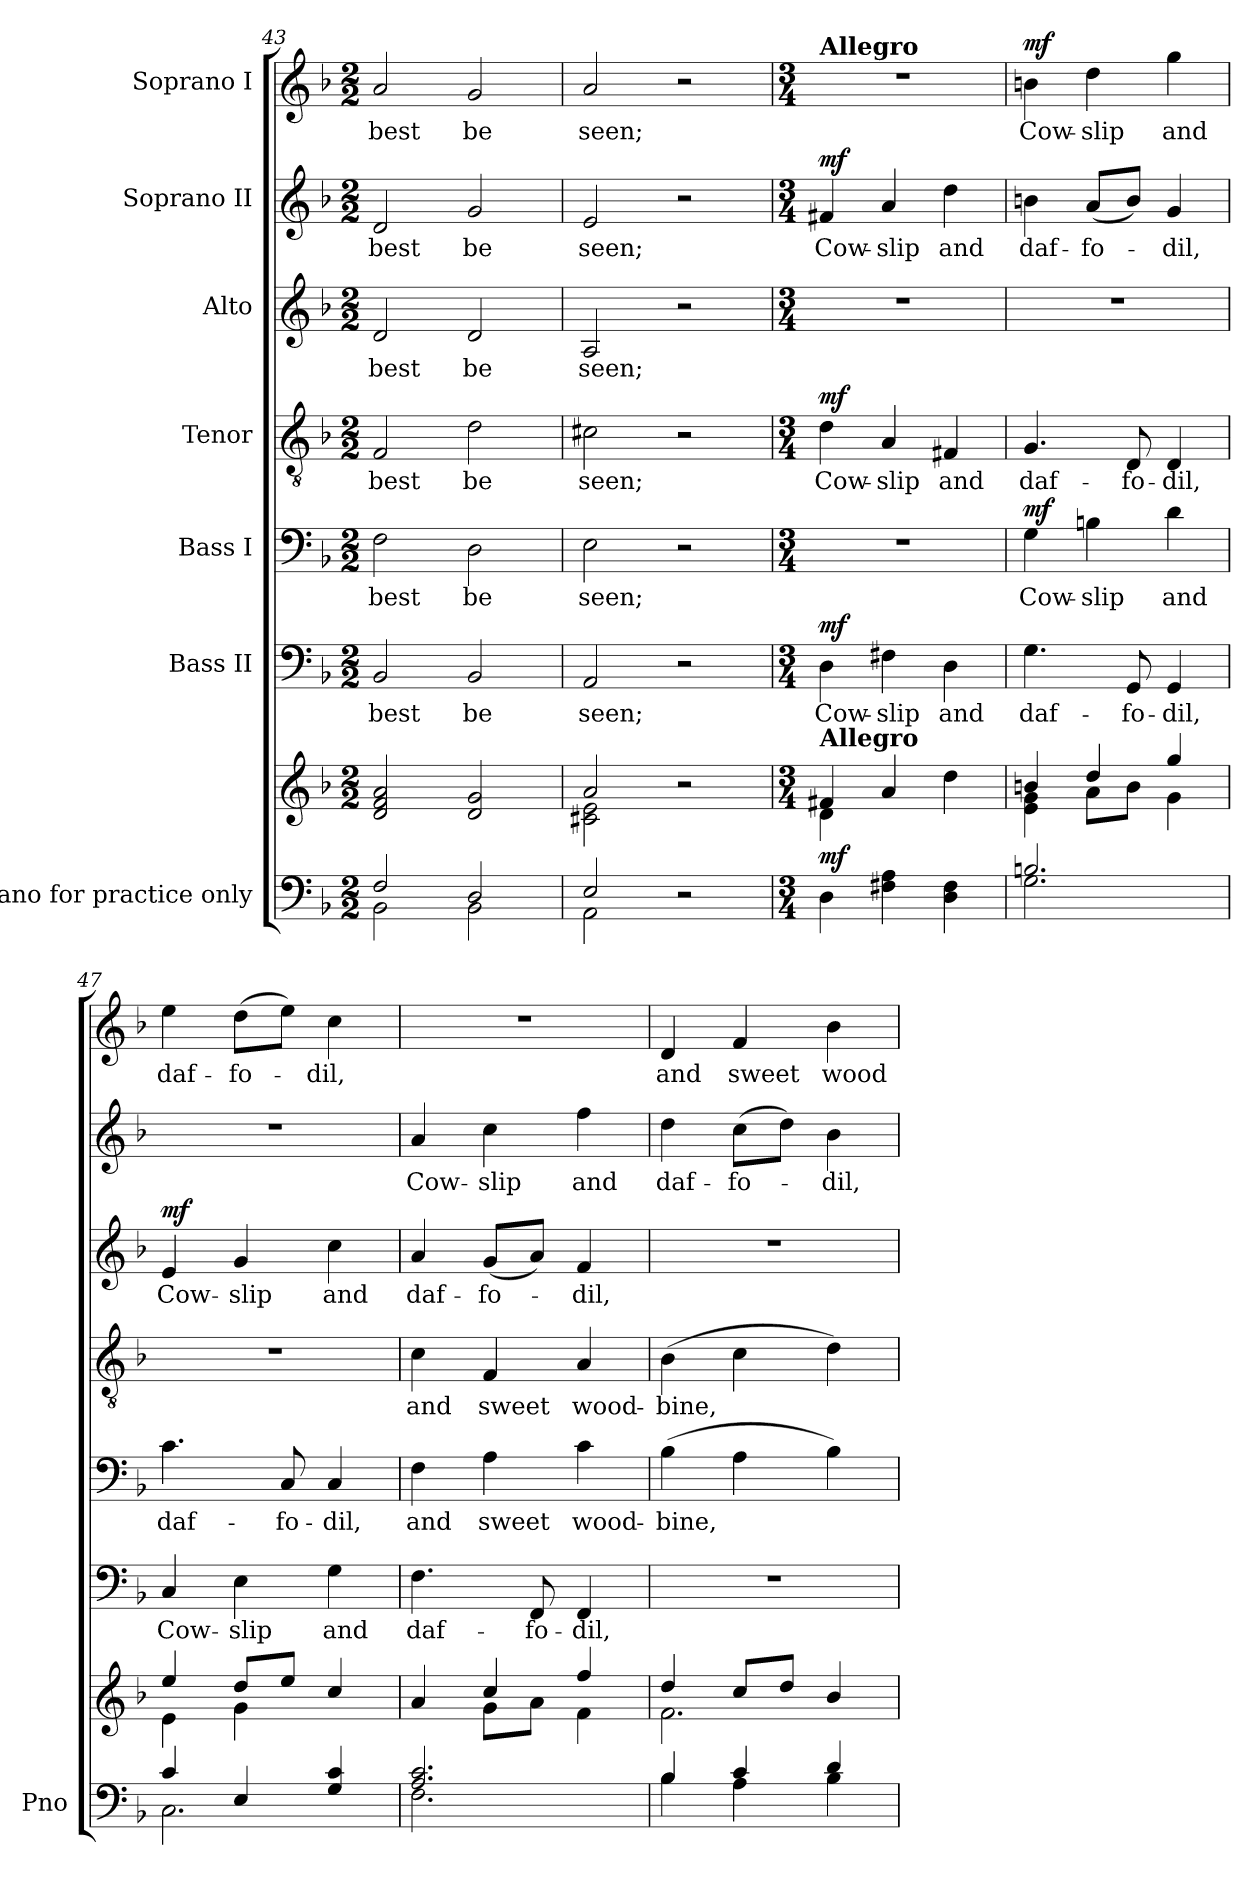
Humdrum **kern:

**kern	**kern	**dynam	**kern	**text	**dynam	**kern	**text	**dynam	**kern	**text	**dynam	**kern	**text	**dynam	**kern	**text	**dynam	**kern	**text	**dynam
*part7	*part7	*part7	*part6	*part6	*part6	*part5	*part5	*part5	*part4	*part4	*part4	*part3	*part3	*part3	*part2	*part2	*part2	*part1	*part1	*part1
*staff8	*staff7	*staff7/8	*staff6	*staff6	*staff6	*staff5	*staff5	*staff5	*staff4	*staff4	*staff4	*staff3	*staff3	*staff3	*staff2	*staff2	*staff2	*staff1	*staff1	*staff1
*I"Piano for practice only	*	*	*I"Bass II	*	*	*I"Bass I	*	*	*I"Tenor	*	*	*I"Alto	*	*	*I"Soprano II	*	*	*I"Soprano I	*	*
*I'Pno	*	*	*	*	*	*	*	*	*	*	*	*	*	*	*	*	*	*	*	*
*clefF4	*clefG2	*	*clefF4	*	*	*clefF4	*	*	*clefGv2	*	*	*clefG2	*	*	*clefG2	*	*	*clefG2	*	*
*k[b-]	*k[b-]	*	*k[b-]	*	*	*k[b-]	*	*	*k[b-]	*	*	*k[b-]	*	*	*k[b-]	*	*	*k[b-]	*	*
*M2/2	*M2/2	*	*M2/2	*	*	*M2/2	*	*	*M2/2	*	*	*M2/2	*	*	*M2/2	*	*	*M2/2	*	*
=43	=43	=43	=43	=43	=43	=43	=43	=43	=43	=43	=43	=43	=43	=43	=43	=43	=43	=43	=43	=43
*^	*	*	*	*	*	*	*	*	*	*	*	*	*	*	*	*	*	*	*	*
!	!	!	!	!	!LO:LY:b	!	!	!LO:LY:b	!	!	!LO:LY:b	!	!	!LO:LY:b	!	!	!LO:LY:b	!	!	!LO:LY:b	!
2F/	2BB-\	2d/ 2f/ 2a/	.	2BB-/	best	.	2F\	best	.	2F/	best	.	2d/	best	.	2d/	best	.	2a/	best	.
!	!	!	!	!	!LO:LY:b	!	!	!LO:LY:b	!	!	!LO:LY:b	!	!	!LO:LY:b	!	!	!LO:LY:b	!	!	!LO:LY:b	!
2D/	2BB-\	2d/ 2g/	.	2BB-/	be	.	2D\	be	.	2d\	be	.	2d/	be	.	2g/	be	.	2g/	be	.
=44	=44	=44	=44	=44	=44	=44	=44	=44	=44	=44	=44	=44	=44	=44	=44	=44	=44	=44	=44	=44	=44
*	*	*^	*	*	*	*	*	*	*	*	*	*	*	*	*	*	*	*	*	*	*
!	!	!	!	!	!	!LO:LY:b	!	!	!LO:LY:b	!	!	!LO:LY:b	!	!	!LO:LY:b	!	!	!LO:LY:b	!	!	!LO:LY:b	!
2E/	2AA\	2a/	2c#X\ 2e\	.	2AA/	seen;	.	2E\	seen;	.	2c#X\	seen;	.	2A/	seen;	.	2e/	seen;	.	2a/	seen;	.
2r	2ryy	2r	2ryy	.	2r	.	.	2r	.	.	2r	.	.	2r	.	.	2r	.	.	2r	.	.
*v	*v	*	*	*	*	*	*	*	*	*	*	*	*	*	*	*	*	*	*	*	*	*
!!LO:PB:g=z
=45	=45	=45	=45	=45	=45	=45	=45	=45	=45	=45	=45	=45	=45	=45	=45	=45	=45	=45	=45	=45	=45
*M3/4	*M3/4	*	*	*M3/4	*	*	*M3/4	*	*	*M3/4	*	*	*M3/4	*	*	*M3/4	*	*	*M3/4	*	*
*	*	*	*	*	*	*	*	*	*	*	*	*	*	*	*	*	*	*	*MM112	*	*
*^	*	*	*	*	*	*	*	*	*	*	*	*	*	*	*	*	*	*	*	*	*
!	!	!	!	!	!	!	!	!	!	!	!	!	!	!	!	!	!	!	!	!LO:TX:a:B:t=Allegro	!	!
!	!	!LO:TX:a:B:t=Allegro	!	!	!	!	!	!	!	!	!	!	!	!	!	!	!	!	!	!	!	!
!	!	!	!	!LO:DY:b	!	!LO:LY:b	!LO:DY:a	!	!	!	!	!LO:LY:b	!LO:DY:a	!	!	!	!	!LO:LY:b	!LO:DY:a	!	!	!
*v	*v	*	*	*	*	*	*	*	*	*	*	*	*	*	*	*	*	*	*	*	*	*
4D\	4f#X/	4d\	mf	4D\	Cow-	mf	2.r	.	.	4d\	Cow-	mf	2.r	.	.	4f#X/	Cow-	mf	2.r	.	.
!	!	!	!	!	!LO:LY:b	!	!	!	!	!	!LO:LY:b	!	!	!	!	!	!LO:LY:b	!	!	!	!
4F#X\ 4A\	4a/	2ryy	.	4F#X\	-slip	.	.	.	.	4A/	-slip	.	.	.	.	4a/	-slip	.	.	.	.
!	!	!	!	!	!LO:LY:b	!	!	!	!	!	!LO:LY:b	!	!	!	!	!	!LO:LY:b	!	!	!	!
4D\ 4F#\	4dd\	.	.	4D\	and	.	.	.	.	4F#X/	and	.	.	.	.	4dd\	and	.	.	.	.
=46	=46	=46	=46	=46	=46	=46	=46	=46	=46	=46	=46	=46	=46	=46	=46	=46	=46	=46	=46	=46	=46
*^	*	*	*	*	*	*	*	*	*	*	*	*	*	*	*	*	*	*	*	*	*
!	!	!	!	!	!	!LO:LY:b	!	!	!LO:LY:b	!LO:DY:a	!	!LO:LY:b	!	!	!	!	!	!LO:LY:b	!	!	!LO:LY:b	!LO:DY:a
2.Bn/	2.G\	4bn/	4e\ 4g\	.	4.G\	daf-	.	4G\	Cow-	mf	4.G/	daf-	.	2.r	.	.	4bn\	daf-	.	4bn\	Cow-	mf
!	!	!	!	!	!	!	!	!	!LO:LY:b	!	!	!	!	!	!	!	!	!LO:LY:b	!	!	!LO:LY:b	!
.	.	4dd/	8a\L	.	.	.	.	4Bn\	-slip	.	.	.	.	.	.	.	(8a/L	-fo-	.	4dd\	-slip	.
!	!	!	!	!	!	!LO:LY:b	!	!	!	!	!	!LO:LY:b	!	!	!	!	!	!	!	!	!	!
.	.	.	8b\J	.	8GG/	-fo-	.	.	.	.	8D/	-fo-	.	.	.	.	8b/J)	.	.	.	.	.
!	!	!	!	!	!	!LO:LY:b	!	!	!LO:LY:b	!	!	!LO:LY:b	!	!	!	!	!	!LO:LY:b	!	!	!LO:LY:b	!
.	.	4gg/	4g\	.	4GG/	-dil,	.	4d\	and	.	4D/	-dil,	.	.	.	.	4g/	-dil,	.	4gg\	and	.
=47	=47	=47	=47	=47	=47	=47	=47	=47	=47	=47	=47	=47	=47	=47	=47	=47	=47	=47	=47	=47	=47	=47
*	*	*	*^	*	*	*	*	*	*	*	*	*	*	*	*	*	*	*	*	*	*	*
!	!	!	!	!	!	!	!LO:LY:b	!	!	!LO:LY:b	!	!	!	!	!	!LO:LY:b	!LO:DY:a	!	!	!	!	!LO:LY:b	!
4c/	2.C\	4ee/	4e\	4ryy	.	4C/	Cow-	.	4.c\	daf-	.	2.r	.	.	4e/	Cow-	mf	2.r	.	.	4ee\	daf-	.
!	!	!	!	!	!	!	!LO:LY:b	!	!	!	!	!	!	!	!	!LO:LY:b	!	!	!	!	!	!LO:LY:b	!
4E/	.	8dd/L	2ryy	4g\	.	4E\	-slip	.	.	.	.	.	.	.	4g/	-slip	.	.	.	.	(8dd\L	-fo-	.
!	!	!	!	!	!	!	!	!	!	!LO:LY:b	!	!	!	!	!	!	!	!	!	!	!	!	!
.	.	8ee/J	.	.	.	.	.	.	8C/	-fo-	.	.	.	.	.	.	.	.	.	.	8ee\J)	.	.
!	!	!	!	!	!	!	!LO:LY:b	!	!	!LO:LY:b	!	!	!	!	!	!LO:LY:b	!	!	!	!	!	!LO:LY:b	!
4G/ 4c/	.	4cc/	.	4ryy	.	4G\	and	.	4C/	-dil,	.	.	.	.	4cc\	and	.	.	.	.	4cc\	-dil,	.
=48	=48	=48	=48	=48	=48	=48	=48	=48	=48	=48	=48	=48	=48	=48	=48	=48	=48	=48	=48	=48	=48	=48	=48
!	!	!	!	!	!	!	!LO:LY:b	!	!	!LO:LY:b	!	!	!LO:LY:b	!	!	!LO:LY:b	!	!	!LO:LY:b	!	!	!	!
2.A/ 2.c/	2.F\	4a/	2ryy	4ryy	.	4.F\	daf-	.	4F\	and	.	4c\	and	.	4a/	daf-	.	4a/	Cow-	.	2.r	.	.
!	!	!	!	!	!	!	!	!	!	!LO:LY:b	!	!	!LO:LY:b	!	!	!LO:LY:b	!	!	!LO:LY:b	!	!	!	!
.	.	4cc/	.	8g\L	.	.	.	.	4A\	sweet	.	4F/	sweet	.	(8g/L	-fo-	.	4cc\	-slip	.	.	.	.
!	!	!	!	!	!	!	!LO:LY:b	!	!	!	!	!	!	!	!	!	!	!	!	!	!	!	!
.	.	.	.	8a\J	.	8FF/	-fo-	.	.	.	.	.	.	.	8a/J)	.	.	.	.	.	.	.	.
!	!	!	!	!	!	!	!LO:LY:b	!	!	!LO:LY:b	!	!	!LO:LY:b	!	!	!LO:LY:b	!	!	!LO:LY:b	!	!	!	!
.	.	4ff/	4f\	4ryy	.	4FF/	-dil,	.	4c\	wood-	.	4A/	wood-	.	4f/	-dil,	.	4ff\	and	.	.	.	.
=49	=49	=49	=49	=49	=49	=49	=49	=49	=49	=49	=49	=49	=49	=49	=49	=49	=49	=49	=49	=49	=49	=49	=49
!	!	!	!	!	!	!	!	!	!	!LO:LY:b	!	!	!LO:LY:b	!	!	!	!	!	!LO:LY:b	!	!	!LO:LY:b	!
*	*	*	*v	*v	*	*	*	*	*	*	*	*	*	*	*	*	*	*	*	*	*	*	*
4B-/	4B-\	4dd/	2.f\	.	2.r	.	.	(4B-\	-bine,	.	(4B-\	-bine,	.	2.r	.	.	4dd\	daf-	.	4d/	and	.
!	!	!	!	!	!	!	!	!	!	!	!	!	!	!	!	!	!	!LO:LY:b	!	!	!LO:LY:b	!
4c/	4A\	8cc/L	.	.	.	.	.	4A\	.	.	4c\	.	.	.	.	.	(8cc\L	-fo-	.	4f/	sweet	.
.	.	8dd/J	.	.	.	.	.	.	.	.	.	.	.	.	.	.	8dd\J)	.	.	.	.	.
!	!	!	!	!	!	!	!	!	!	!	!	!	!	!	!	!	!	!LO:LY:b	!	!	!LO:LY:b	!
4d/	4B-\	4b-/	.	.	.	.	.	4B-\)	.	.	4d\)	.	.	.	.	.	4b-\	-dil,	.	4b-\	wood-	.
*v	*v	*	*	*	*	*	*	*	*	*	*	*	*	*	*	*	*	*	*	*	*	*
*	*v	*v	*	*	*	*	*	*	*	*	*	*	*	*	*	*	*	*	*	*	*
=	=	=	=	=	=	=	=	=	=	=	=	=	=	=	=	=	=	=	=	=
*-	*-	*-	*-	*-	*-	*-	*-	*-	*-	*-	*-	*-	*-	*-	*-	*-	*-	*-	*-	*-
